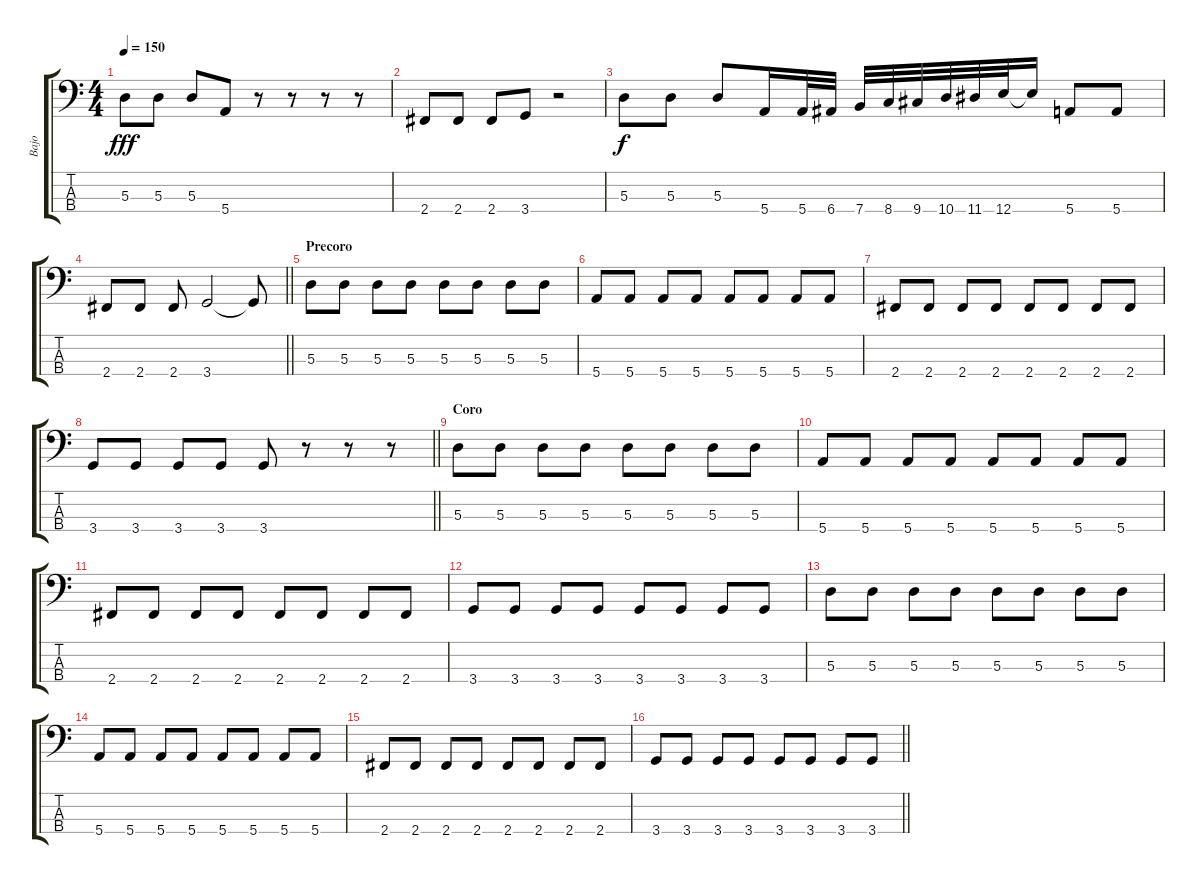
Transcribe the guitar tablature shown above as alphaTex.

\track ("Bajo" "Bajo") {instrument electricbasspick}
\staff {score tabs}
\tuning (G2 D2 A1 E1) {hide}
\ts (4 4)
\tempo 150
\clef f4
\ks c
5.3.8{dy fff} 5.3.8 5.3.8 5.4.8 r.8 r.8 r.8 r.8 |
2.4.8 2.4.8 2.4.8 3.4.8 r.2 |
5.3.8{dy f} 5.3.8 5.3.8 5.4.16 5.4.32 6.4.32 7.4.32 8.4.32 9.4.32 10.4.32 11.4.32 12.4.32 12.4{t}.16 5.4.8 5.4.8 |
\barLineRight lightlight
2.4.8 2.4.8 2.4.8 3.4.2 3.4{t}.8 |
\section ("" "Precoro")
5.3.8 5.3.8 5.3.8 5.3.8 5.3.8 5.3.8 5.3.8 5.3.8 |
5.4.8 5.4.8 5.4.8 5.4.8 5.4.8 5.4.8 5.4.8 5.4.8 |
2.4.8 2.4.8 2.4.8 2.4.8 2.4.8 2.4.8 2.4.8 2.4.8 |
\barLineRight lightlight
3.4.8 3.4.8 3.4.8 3.4.8 3.4.8 r.8 r.8 r.8 |
\section ("" "Coro")
5.3.8 5.3.8 5.3.8 5.3.8 5.3.8 5.3.8 5.3.8 5.3.8 |
5.4.8 5.4.8 5.4.8 5.4.8 5.4.8 5.4.8 5.4.8 5.4.8 |
2.4.8 2.4.8 2.4.8 2.4.8 2.4.8 2.4.8 2.4.8 2.4.8 |
3.4.8 3.4.8 3.4.8 3.4.8 3.4.8 3.4.8 3.4.8 3.4.8 |
5.3.8 5.3.8 5.3.8 5.3.8 5.3.8 5.3.8 5.3.8 5.3.8 |
5.4.8 5.4.8 5.4.8 5.4.8 5.4.8 5.4.8 5.4.8 5.4.8 |
2.4.8 2.4.8 2.4.8 2.4.8 2.4.8 2.4.8 2.4.8 2.4.8 |
\barLineRight lightlight
3.4.8 3.4.8 3.4.8 3.4.8 3.4.8 3.4.8 3.4.8 3.4.8
